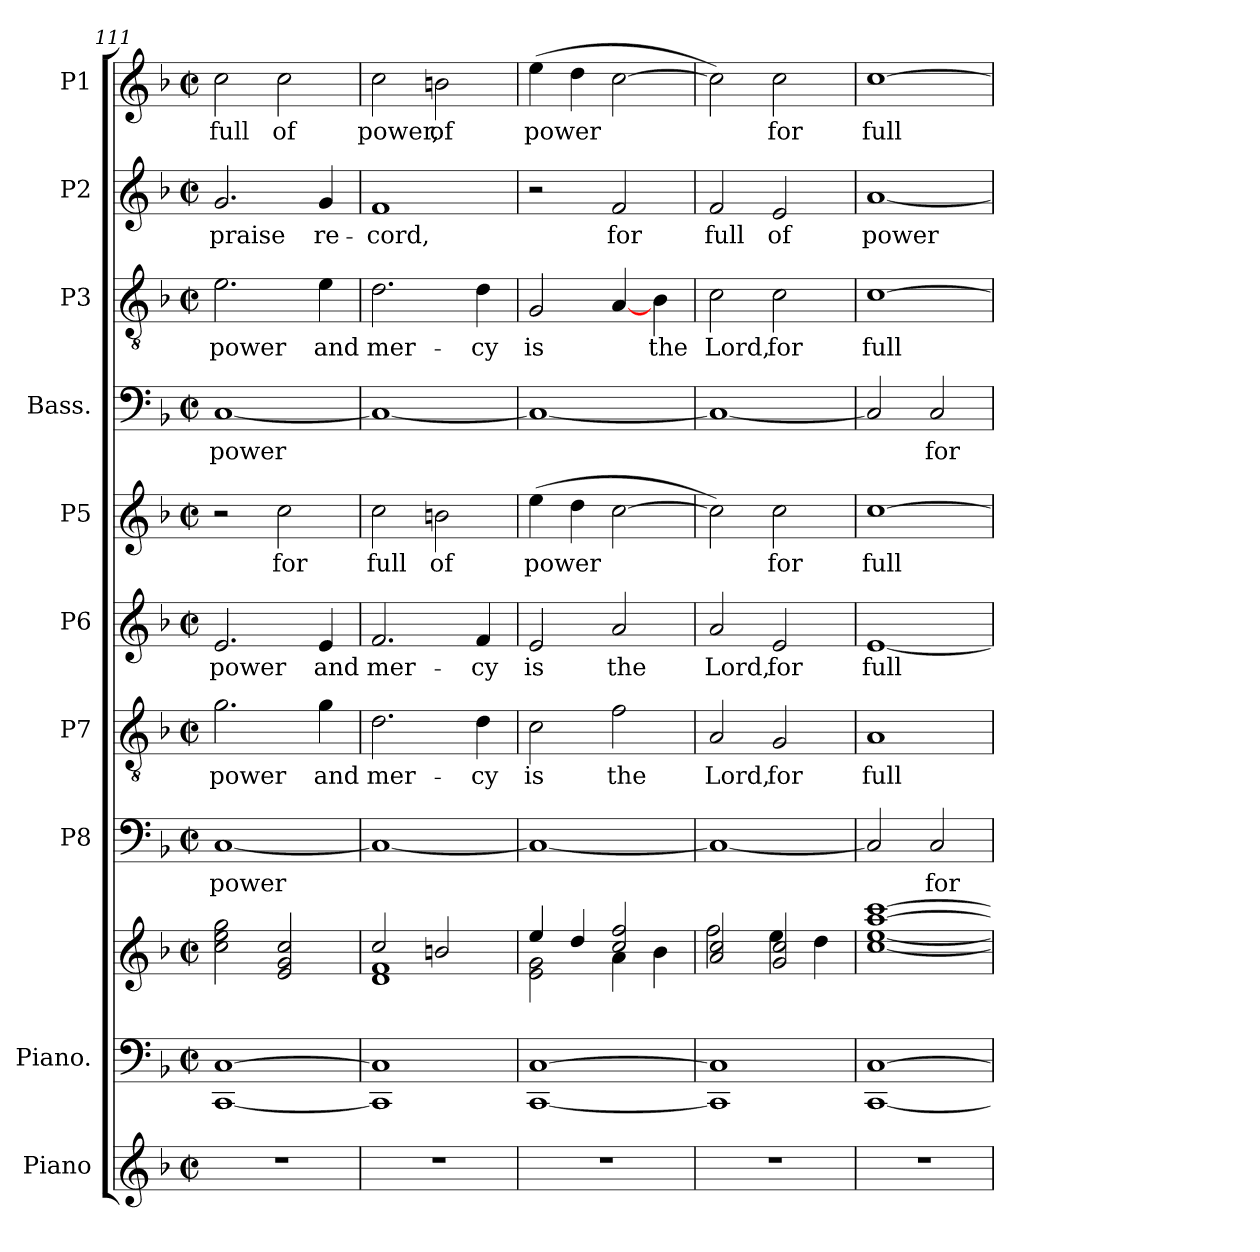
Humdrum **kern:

**kern	**kern	**kern	**kern	**text	**kern	**text	**kern	**text	**kern	**text	**kern	**text	**kern	**text	**kern	**text	**kern	**text
*part10	*part9	*part9	*part8	*part8	*part7	*part7	*part6	*part6	*part5	*part5	*part4	*part4	*part3	*part3	*part2	*part2	*part1	*part1
*staff11	*staff10	*staff9	*staff8	*staff8	*staff7	*staff7	*staff6	*staff6	*staff5	*staff5	*staff4	*staff4	*staff3	*staff3	*staff2	*staff2	*staff1	*staff1
*I"Piano	*I"Piano.	*	*I"P8	*	*I"P7	*	*I"P6	*	*I"P5	*	*I"Bass.	*	*I"P3	*	*I"P2	*	*I"P1	*
*I'Pno.	*	*	*	*	*	*	*	*	*	*	*	*	*	*	*	*	*	*
*clefG2	*clefF4	*clefG2	*clefF4	*	*clefGv2	*	*clefG2	*	*clefG2	*	*clefF4	*	*clefGv2	*	*clefG2	*	*clefG2	*
*k[b-]	*k[b-]	*k[b-]	*k[b-]	*	*k[b-]	*	*k[b-]	*	*k[b-]	*	*k[b-]	*	*k[b-]	*	*k[b-]	*	*k[b-]	*
*F:	*F:	*F:	*F:	*	*F:	*	*F:	*	*F:	*	*F:	*	*F:	*	*F:	*	*F:	*
*M2/2	*M2/2	*M2/2	*M2/2	*	*M2/2	*	*M2/2	*	*M2/2	*	*M2/2	*	*M2/2	*	*M2/2	*	*M2/2	*
*met(c|)	*met(c|)	*met(c|)	*met(c|)	*	*met(c|)	*	*met(c|)	*	*met(c|)	*	*met(c|)	*	*met(c|)	*	*met(c|)	*	*met(c|)	*
=111	=111	=111	=111	=111	=111	=111	=111	=111	=111	=111	=111	=111	=111	=111	=111	=111	=111	=111
!	!	!	!	!LO:LY:b:color=#000000	!	!	!	!	!	!	!	!	!	!	!	!	!	!
!	!	!	!	!	!	!LO:LY:b:color=#000000	!	!	!	!	!	!	!	!	!	!	!	!
!	!	!	!	!	!	!	!	!LO:LY:b:color=#000000	!	!	!	!	!	!	!	!	!	!
!	!	!	!	!	!	!	!	!	!	!	!	!LO:LY:b:color=#000000	!	!	!	!	!	!
!	!	!	!	!	!	!	!	!	!	!	!	!	!	!LO:LY:b:color=#000000	!	!	!	!
!	!	!	!	!	!	!	!	!	!	!	!	!	!	!	!	!LO:LY:b:color=#000000	!	!
!	!	!	!	!	!	!	!	!	!	!	!	!	!	!	!	!	!	!LO:LY:b:color=#000000
1r	[1CCi [1Ci	2cci\ 2eei 2ggi	[1Ci	power	2.gi\	power	2.ei/	power	2r	.	[1Ci	power	2.ei\	power	2.gi/	praise	2cci\	full
!	!	!	!	!	!	!	!	!	!	!LO:LY:b:color=#000000	!	!	!	!	!	!	!	!
!	!	!	!	!	!	!	!	!	!	!	!	!	!	!	!	!	!	!LO:LY:b:color=#000000
.	.	2ei/ 2gi 2cci	.	.	.	.	.	.	2cci\	for	.	.	.	.	.	.	2cci\	of
!	!	!	!	!	!	!LO:LY:b:color=#000000	!	!	!	!	!	!	!	!	!	!	!	!
!	!	!	!	!	!	!	!	!LO:LY:b:color=#000000	!	!	!	!	!	!	!	!	!	!
!	!	!	!	!	!	!	!	!	!	!	!	!	!	!LO:LY:b:color=#000000	!	!	!	!
!	!	!	!	!	!	!	!	!	!	!	!	!	!	!	!	!LO:LY:b:color=#000000	!	!
.	.	.	.	.	4gi\	and	4ei/	and	.	.	.	.	4ei\	and	4gi/	re-	.	.
=112	=112	=112	=112	=112	=112	=112	=112	=112	=112	=112	=112	=112	=112	=112	=112	=112	=112	=112
*	*	*^	*	*	*	*	*	*	*	*	*	*	*	*	*	*	*	*
!	!	!	!	!	!LO:LY:b:color=#000000	!	!	!	!	!	!	!	!	!	!	!	!	!	!
!	!	!	!	!	!	!	!LO:LY:b:color=#000000	!	!	!	!	!	!	!	!	!	!	!	!
!	!	!	!	!	!	!	!	!	!LO:LY:b:color=#000000	!	!	!	!	!	!	!	!	!	!
!	!	!	!	!	!	!	!	!	!	!	!LO:LY:b:color=#000000	!	!	!	!	!	!	!	!
!	!	!	!	!	!	!	!	!	!	!	!	!	!LO:LY:b:color=#000000	!	!	!	!	!	!
!	!	!	!	!	!	!	!	!	!	!	!	!	!	!	!LO:LY:b:color=#000000	!	!	!	!
!	!	!	!	!	!	!	!	!	!	!	!	!	!	!	!	!	!LO:LY:b:color=#000000	!	!
!	!	!	!	!	!	!	!	!	!	!	!	!	!	!	!	!	!	!	!LO:LY:b:color=#000000
1r	1CCi] 1Ci]	2cci/	1di 1fi	1Ci_	.	2.di\	mer-	2.fi/	mer-	2cci\	full	1Ci_	.	2.di\	mer-	1fi	-cord,	2cci\	power,
!	!	!	!	!	!	!	!	!	!	!	!LO:LY:b:color=#000000	!	!	!	!	!	!	!	!
!	!	!	!	!	!	!	!	!	!	!	!	!	!	!	!	!	!	!	!LO:LY:b:color=#000000
.	.	2bni/	.	.	.	.	.	.	.	2bni\	of	.	.	.	.	.	.	2bni\	of
!	!	!	!	!	!	!	!LO:LY:b:color=#000000	!	!	!	!	!	!	!	!	!	!	!	!
!	!	!	!	!	!	!	!	!	!LO:LY:b:color=#000000	!	!	!	!	!	!	!	!	!	!
!	!	!	!	!	!	!	!	!	!	!	!	!	!	!	!LO:LY:b:color=#000000	!	!	!	!
.	.	.	.	.	.	4di\	-cy	4fi/	-cy	.	.	.	.	4di\	-cy	.	.	.	.
!!LO:LB:g=z
=113	=113	=113	=113	=113	=113	=113	=113	=113	=113	=113	=113	=113	=113	=113	=113	=113	=113	=113	=113
!	!	!	!	!	!LO:LY:b:color=#000000	!	!	!	!	!	!	!	!	!	!	!	!	!	!
!	!	!	!	!	!	!	!LO:LY:b:color=#000000	!	!	!	!	!	!	!	!	!	!	!	!
!	!	!	!	!	!	!	!	!	!LO:LY:b:color=#000000	!	!	!	!	!	!	!	!	!	!
!	!	!	!	!	!	!	!	!	!	!	!LO:LY:b:color=#000000	!	!	!	!	!	!	!	!
!	!	!	!	!	!	!	!	!	!	!	!	!	!LO:LY:b:color=#000000	!	!	!	!	!	!
!	!	!	!	!	!	!	!	!	!	!	!	!	!	!	!LO:LY:b:color=#000000	!	!	!	!
!	!	!	!	!	!	!	!	!	!	!	!	!	!	!	!	!	!	!	!LO:LY:b:color=#000000
1r	[1CCi [1Ci	4eei/	2ei\ 2gi	1Ci_	.	2ci\	is	2ei/	is	(4eei\	power	1Ci_	.	2Gi/	is	2r	.	(4eei\	power
!	!	!	!	!	!	!	!	!	!	!	!LO:LY:b:color=#000000	!	!	!	!	!	!	!	!
!	!	!	!	!	!	!	!	!	!	!	!	!	!	!	!	!	!	!	!LO:LY:b:color=#000000
.	.	4ddi/	.	.	.	.	.	.	.	4ddi\	.	.	.	.	.	.	.	4ddi\	.
!	!	!	!	!	!	!	!LO:LY:b:color=#000000	!	!	!	!	!	!	!	!	!	!	!	!
!	!	!	!	!	!	!	!	!	!LO:LY:b:color=#000000	!	!	!	!	!	!	!	!	!	!
!	!	!	!	!	!	!	!	!	!	!	!LO:LY:b:color=#000000	!	!	!	!	!	!	!	!
!	!	!	!	!	!	!	!	!	!	!	!	!	!	!	!	!	!LO:LY:b:color=#000000	!	!
!	!	!	!	!	!	!	!	!	!	!	!	!	!	!	!	!	!	!	!LO:LY:b:color=#000000
.	.	2cci/ 2ffi	4ai\	.	.	2fi\	the	2ai/	the	[2cci\	.	.	.	[4Ai/	.	2fi/	for	[2cci\	.
!	!	!	!	!	!	!	!	!	!	!	!	!	!	!	!LO:LY:b:color=#000000	!	!	!	!
.	.	.	4b-i\	.	.	.	.	.	.	.	.	.	.	4B-i\	the	.	.	.	.
=114	=114	=114	=114	=114	=114	=114	=114	=114	=114	=114	=114	=114	=114	=114	=114	=114	=114	=114	=114
!	!	!	!	!	!LO:LY:b:color=#000000	!	!	!	!	!	!	!	!	!	!	!	!	!	!
!	!	!	!	!	!	!	!LO:LY:b:color=#000000	!	!	!	!	!	!	!	!	!	!	!	!
!	!	!	!	!	!	!	!	!	!LO:LY:b:color=#000000	!	!	!	!	!	!	!	!	!	!
!	!	!	!	!	!	!	!	!	!	!	!LO:LY:b:color=#000000	!	!	!	!	!	!	!	!
!	!	!	!	!	!	!	!	!	!	!	!	!	!LO:LY:b:color=#000000	!	!	!	!	!	!
!	!	!	!	!	!	!	!	!	!	!	!	!	!	!	!LO:LY:b:color=#000000	!	!	!	!
!	!	!	!	!	!	!	!	!	!	!	!	!	!	!	!	!	!LO:LY:b:color=#000000	!	!
!	!	!	!	!	!	!	!	!	!	!	!	!	!	!	!	!	!	!	!LO:LY:b:color=#000000
1r	1CCi] 1Ci]	2ai/ 2cci	2ffi\	1Ci_	.	2Ai/	Lord,	2ai/	Lord,	2cci\])	.	1Ci_	.	2ci\	Lord,	2fi/	full	2cci\])	.
!	!	!	!	!	!	!	!LO:LY:b:color=#000000	!	!	!	!	!	!	!	!	!	!	!	!
!	!	!	!	!	!	!	!	!	!LO:LY:b:color=#000000	!	!	!	!	!	!	!	!	!	!
!	!	!	!	!	!	!	!	!	!	!	!LO:LY:b:color=#000000	!	!	!	!	!	!	!	!
!	!	!	!	!	!	!	!	!	!	!	!	!	!	!	!LO:LY:b:color=#000000	!	!	!	!
!	!	!	!	!	!	!	!	!	!	!	!	!	!	!	!	!	!LO:LY:b:color=#000000	!	!
!	!	!	!	!	!	!	!	!	!	!	!	!	!	!	!	!	!	!	!LO:LY:b:color=#000000
.	.	2gi/ 2cci	4eei\	.	.	2Gi/	for	2ei/	for	2cci\	for	.	.	2ci\	for	2ei/	of	2cci\	for
.	.	.	4ddi\	.	.	.	.	.	.	.	.	.	.	.	.	.	.	.	.
*	*	*v	*v	*	*	*	*	*	*	*	*	*	*	*	*	*	*	*	*
=115	=115	=115	=115	=115	=115	=115	=115	=115	=115	=115	=115	=115	=115	=115	=115	=115	=115	=115
*	*	*^	*	*	*	*	*	*	*	*	*	*	*	*	*	*	*	*
!	!	!	!	!	!LO:LY:b:color=#000000	!	!	!	!	!	!	!	!	!	!	!	!	!	!
*	*	*v	*v	*	*	*	*	*	*	*	*	*	*	*	*	*	*	*	*
*	*	*^	*	*	*	*	*	*	*	*	*	*	*	*	*	*	*	*
!	!	!	!	!	!	!	!LO:LY:b:color=#000000	!	!	!	!	!	!	!	!	!	!	!	!
*	*	*v	*v	*	*	*	*	*	*	*	*	*	*	*	*	*	*	*	*
*	*	*^	*	*	*	*	*	*	*	*	*	*	*	*	*	*	*	*
!	!	!	!	!	!	!	!	!	!LO:LY:b:color=#000000	!	!	!	!	!	!	!	!	!	!
*	*	*v	*v	*	*	*	*	*	*	*	*	*	*	*	*	*	*	*	*
*	*	*^	*	*	*	*	*	*	*	*	*	*	*	*	*	*	*	*
!	!	!	!	!	!	!	!	!	!	!	!LO:LY:b:color=#000000	!	!	!	!	!	!	!	!
*	*	*v	*v	*	*	*	*	*	*	*	*	*	*	*	*	*	*	*	*
*	*	*^	*	*	*	*	*	*	*	*	*	*	*	*	*	*	*	*
!	!	!	!	!	!	!	!	!	!	!	!	!	!LO:LY:b:color=#000000	!	!	!	!	!	!
*	*	*v	*v	*	*	*	*	*	*	*	*	*	*	*	*	*	*	*	*
*	*	*^	*	*	*	*	*	*	*	*	*	*	*	*	*	*	*	*
!	!	!	!	!	!	!	!	!	!	!	!	!	!	!	!LO:LY:b:color=#000000	!	!	!	!
*	*	*v	*v	*	*	*	*	*	*	*	*	*	*	*	*	*	*	*	*
*	*	*^	*	*	*	*	*	*	*	*	*	*	*	*	*	*	*	*
!	!	!	!	!	!	!	!	!	!	!	!	!	!	!	!	!	!LO:LY:b:color=#000000	!	!
*	*	*v	*v	*	*	*	*	*	*	*	*	*	*	*	*	*	*	*	*
*	*	*^	*	*	*	*	*	*	*	*	*	*	*	*	*	*	*	*
!	!	!	!	!	!	!	!	!	!	!	!	!	!	!	!	!	!	!	!LO:LY:b:color=#000000
*	*	*v	*v	*	*	*	*	*	*	*	*	*	*	*	*	*	*	*	*
1r	[1CCi [1Ci	[1cci [1eei [1aai [1ccci	2Ci/]	.	1Ai	full	[1ei	full	[1cci	full	2Ci/]	.	[1ci	full	[1ai	power	[1cci	full
!	!	!	!	!LO:LY:b:color=#000000	!	!	!	!	!	!	!	!	!	!	!	!	!	!
!	!	!	!	!	!	!	!	!	!	!	!	!LO:LY:b:color=#000000	!	!	!	!	!	!
.	.	.	2Ci/	for	.	.	.	.	.	.	2Ci/	for	.	.	.	.	.	.
=	=	=	=	=	=	=	=	=	=	=	=	=	=	=	=	=	=	=
*-	*-	*-	*-	*-	*-	*-	*-	*-	*-	*-	*-	*-	*-	*-	*-	*-	*-	*-
